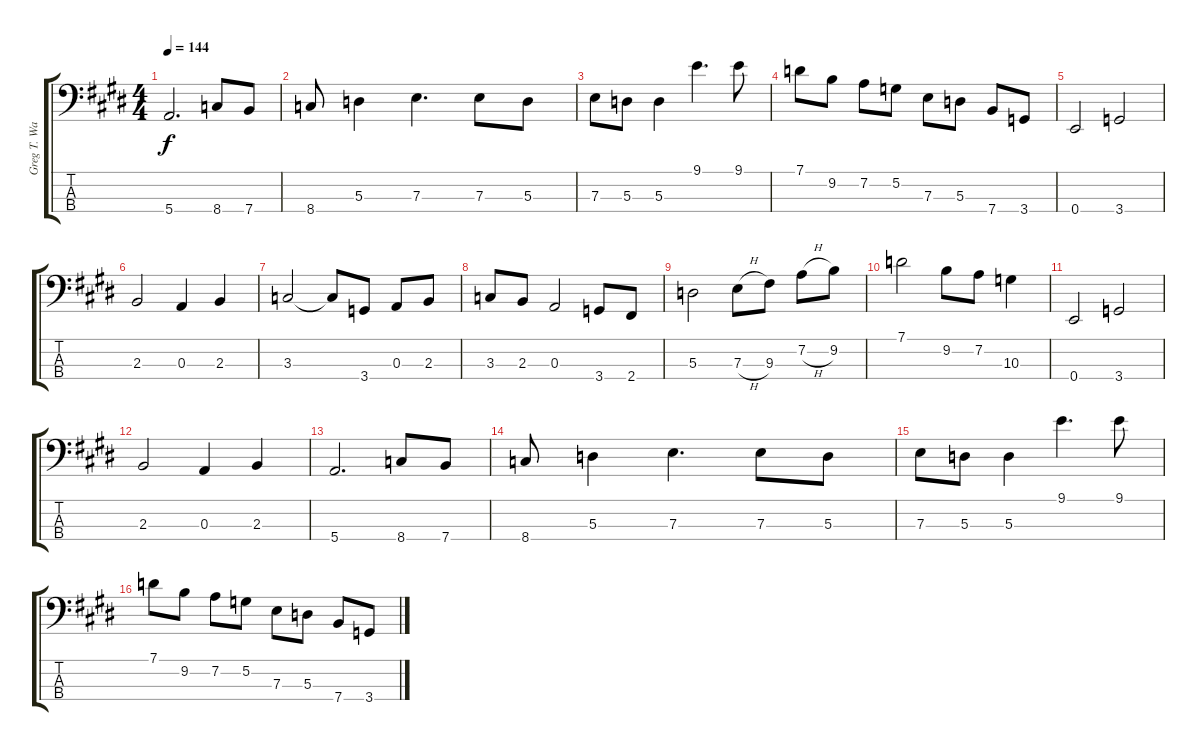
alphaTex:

\track ("Greg T. Walker Bass" "Greg T. Wa") {instrument electricbassfinger}
\staff {score tabs}
\tuning (G2 D2 A1 E1) {hide}
\ts (4 4)
\tempo 144
\clef f4
\ks c#minor
5.4.2{d dy f} 8.4.8 7.4.8 |
8.4.8 5.3.4 7.3.4{d} 7.3.8 5.3.8 |
7.3.8 5.3.8 5.3.4 9.1.4{d} 9.1.8 |
7.1.8 9.2.8 7.2.8 5.2.8 7.3.8 5.3.8 7.4.8 3.4.8 |
0.4.2 3.4.2 |
2.3.2 0.3.4 2.3.4 |
3.3.2 3.3{t}.8 3.4.8 0.3.8 2.3.8 |
3.3.8 2.3.8 0.3.2 3.4.8 2.4.8 |
5.3.2 7.3{h}.8 9.3.8 7.2{h}.8 9.2.8 |
7.1.2 9.2.8 7.2.8 10.3.4 |
0.4.2 3.4.2 |
2.3.2 0.3.4 2.3.4 |
5.4.2{d} 8.4.8 7.4.8 |
8.4.8 5.3.4 7.3.4{d} 7.3.8 5.3.8 |
7.3.8 5.3.8 5.3.4 9.1.4{d} 9.1.8 |
7.1.8 9.2.8 7.2.8 5.2.8 7.3.8 5.3.8 7.4.8 3.4.8
